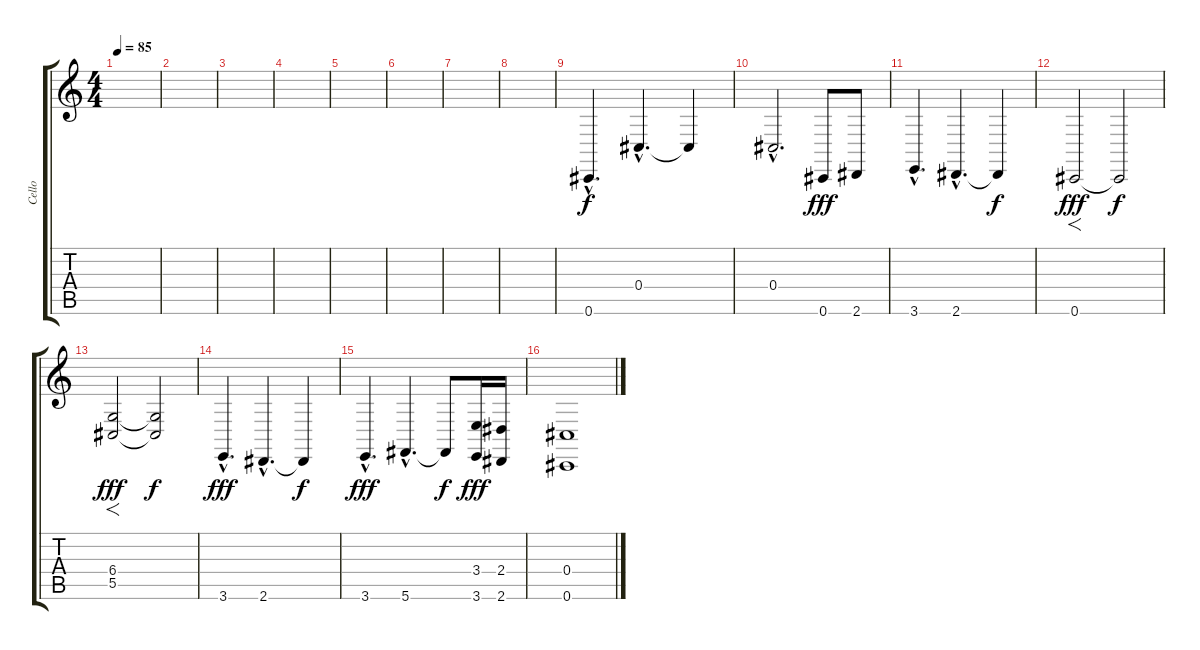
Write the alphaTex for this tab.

\track ("Cello" "Cello") {instrument cello}
\staff {score tabs}
\tuning (Db4 Db4 Ab3 Db3 Ab2 Db2) {hide}
\ts (4 4)
\tempo 85
\clef g2
\ks c
|
|
|
|
|
|
|
|
0.6{hac}.4{d} 0.4{hac}.4{d} 0.4{t}.4{dy f} |
0.4{hac}.2{d} 0.6.8{dy fff} 2.6.8 |
3.6{hac}.4{d} 2.6{hac}.4{d} 2.6{t}.4{dy f} |
0.6.2{f dy fff} 0.6{t}.2{dy f} |
(6.4 5.5).2{f dy fff} (6.4{t} 5.5{t}).2{dy f} |
3.6{hac}.4{d dy fff} 2.6{hac}.4{d} 2.6{t}.4{dy f} |
3.6{hac}.4{d dy fff} 5.6{hac}.4{d} 5.6{t}.8{dy f} (3.4 3.6).16{dy fff} (2.4 2.6).16 |
(0.4 0.6).1
